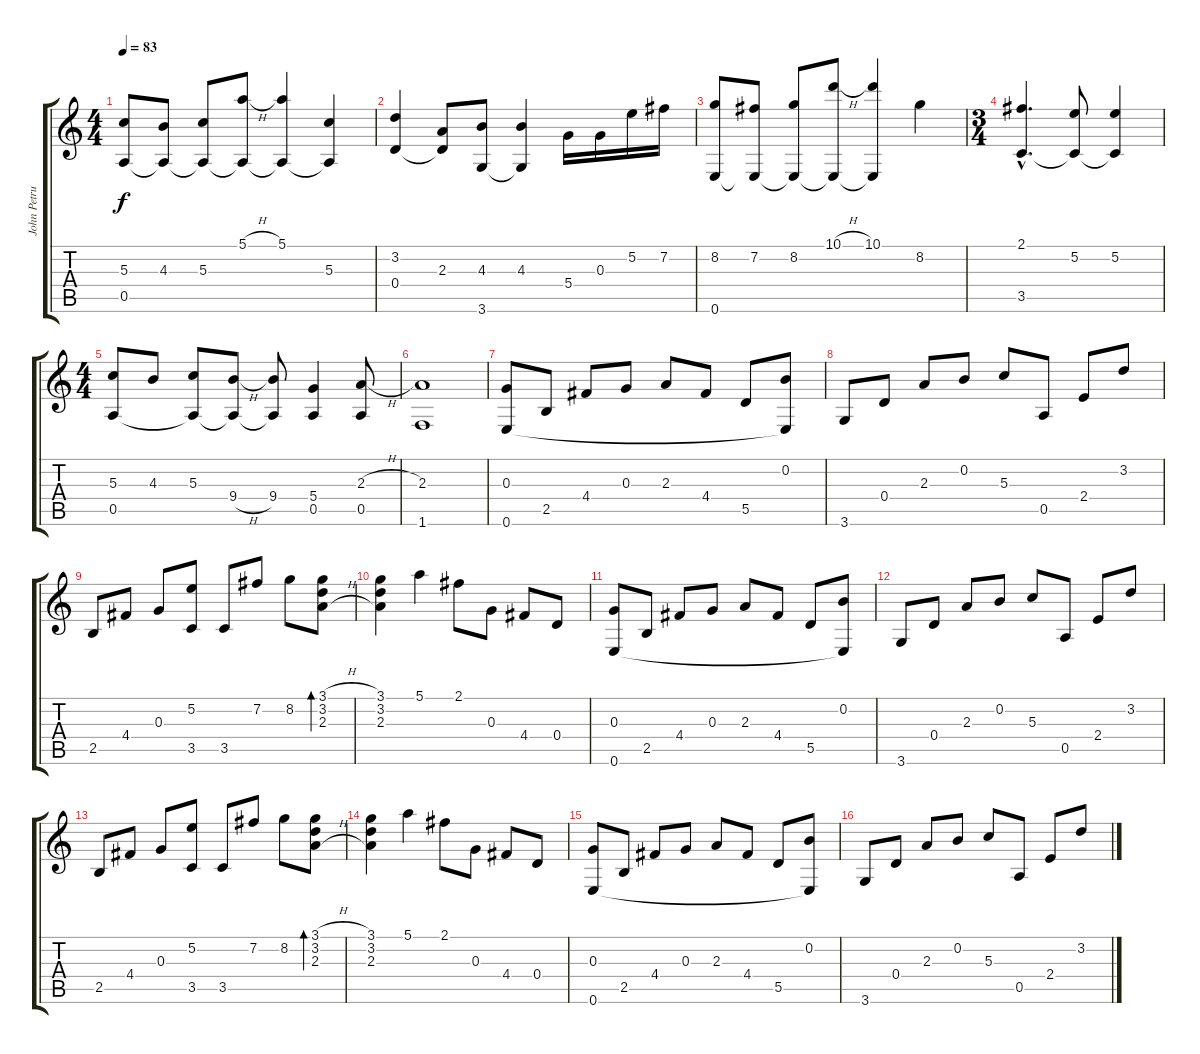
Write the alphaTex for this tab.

\track ("John Petrucci " "John Petru") {instrument acousticguitarnylon}
\staff {score tabs}
\tuning (E4 B3 G3 D3 A2 E2) {hide}
\ts (4 4)
\tempo 83
\clef g2
\ks c
(5.3 0.5).8{dy f} (4.3 0.5{t}).8 (5.3 0.5{t}).8 (5.1{h} 0.5{t}).8 (5.1 0.5{t}).4 (5.3 0.5{t}).4 |
(3.2 0.4).4 (2.3 0.4{t}).8 (4.3 3.6).8 (4.3 3.6{t}).4 5.4.16 0.3.16 5.2.16 7.2.16 |
(8.2 0.6).8 (7.2 0.6{t}).8 (8.2 0.6{t}).8 (10.1{h} 0.6{t}).8 (10.1 0.6{t}).4 8.2.4 |
\ts (3 4)
(2.1{hac} 3.5{hac}).4{d} (5.2 3.5{t}).8 (5.2 3.5{t}).4 |
\ts (4 4)
(5.3 0.5).8 4.3.8 (5.3 0.5{t}).8 (9.4{h} 0.5{t}).8 (9.4 0.5{t}).8 (5.4 0.5).4 (2.3{h} 0.5).8 |
(2.3 1.6).1 |
(0.3 0.6).8 2.5.8 4.4.8 0.3.8 2.3.8 4.4.8 5.5.8 (0.2 0.6{t}).8 |
3.6.8 0.4.8 2.3.8 0.2.8 5.3.8 0.5.8 2.4.8 3.2.8 |
2.5.8 4.4.8 0.3.8 (5.2 3.5).8 3.5.8 7.2.8 8.2.8 (3.1{h} 3.2{h} 2.3{h}).8{bd 240} |
(3.1 3.2 2.3).4 5.1.4 2.1.8 0.3.8 4.4.8 0.4.8 |
(0.3 0.6).8 2.5.8 4.4.8 0.3.8 2.3.8 4.4.8 5.5.8 (0.2 0.6{t}).8 |
3.6.8 0.4.8 2.3.8 0.2.8 5.3.8 0.5.8 2.4.8 3.2.8 |
2.5.8 4.4.8 0.3.8 (5.2 3.5).8 3.5.8 7.2.8 8.2.8 (3.1{h} 3.2{h} 2.3{h}).8{bd 240} |
(3.1 3.2 2.3).4 5.1.4 2.1.8 0.3.8 4.4.8 0.4.8 |
(0.3 0.6).8 2.5.8 4.4.8 0.3.8 2.3.8 4.4.8 5.5.8 (0.2 0.6{t}).8 |
3.6.8 0.4.8 2.3.8 0.2.8 5.3.8 0.5.8 2.4.8 3.2.8
